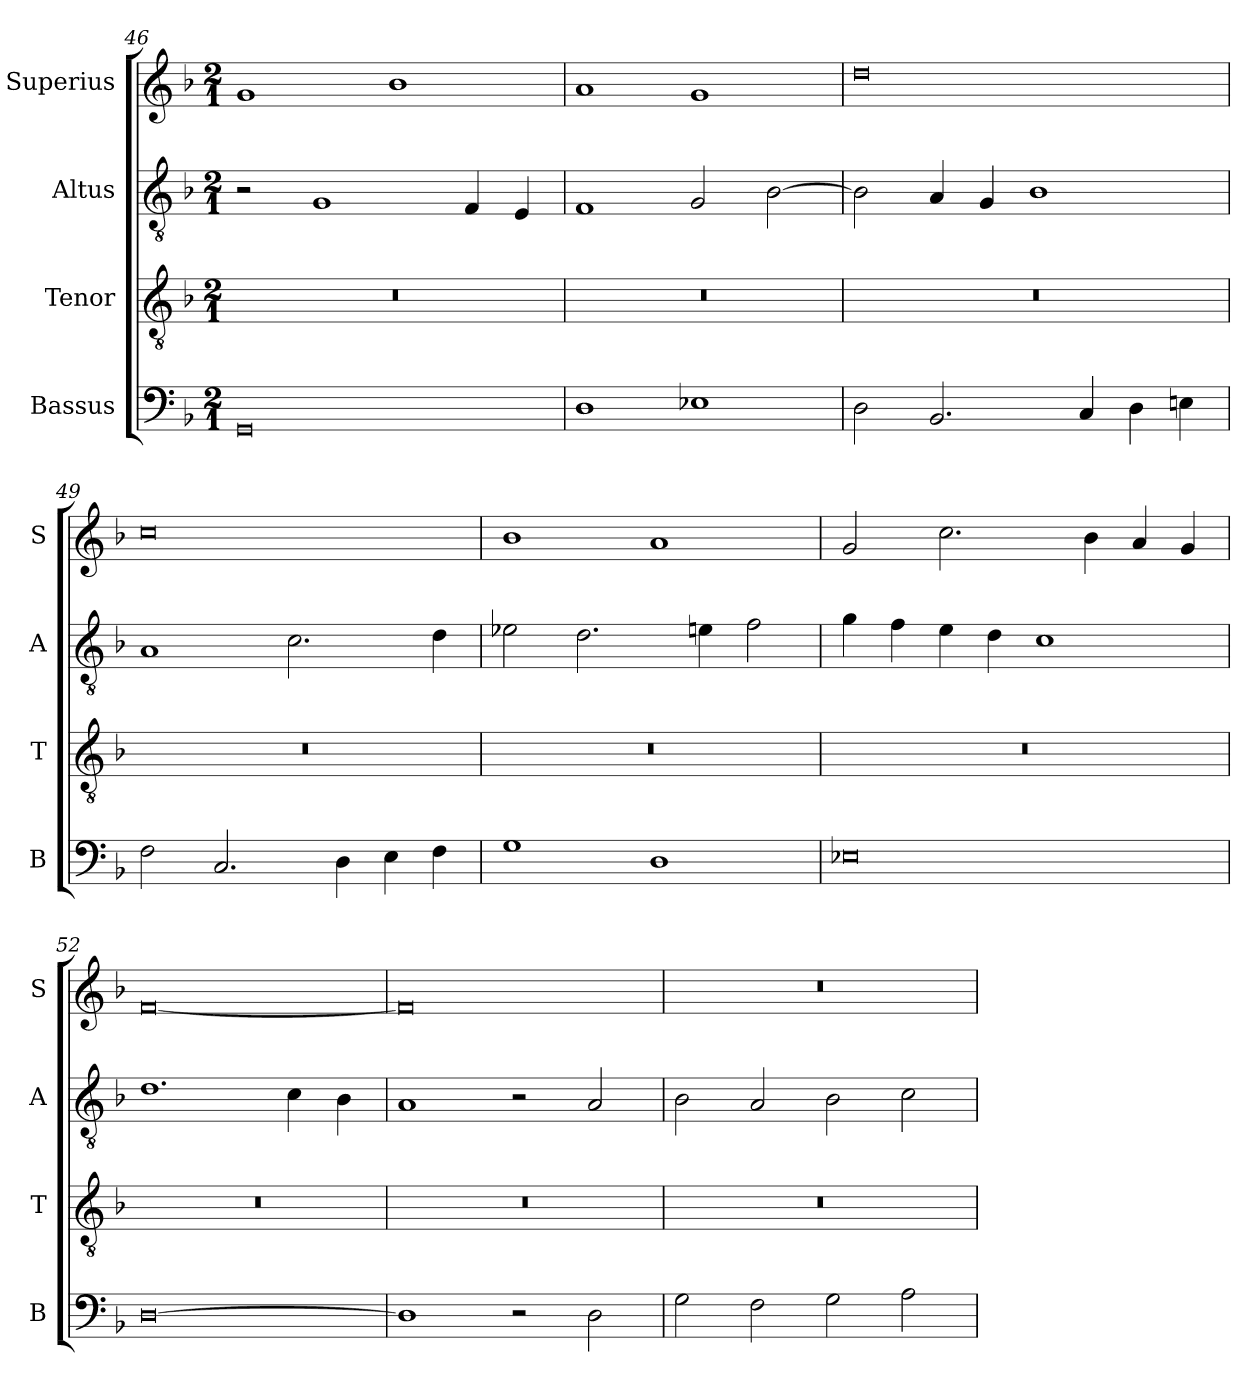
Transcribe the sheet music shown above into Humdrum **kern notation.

**kern	**kern	**kern	**kern
*part4	*part3	*part2	*part1
*staff4	*staff3	*staff2	*staff1
*I"Bassus	*I"Tenor	*I"Altus	*I"Superius
*I'B	*I'T	*I'A	*I'S
*clefF4	*clefGv2	*clefGv2	*clefG2
*k[b-]	*k[b-]	*k[b-]	*k[b-]
*M2/1	*M2/1	*M2/1	*M2/1
=46	=46	=46	=46
0GG	0r	2r	1g
.	.	1G	.
.	.	.	1b-
.	.	4F/	.
.	.	4E/	.
=47	=47	=47	=47
1D	0r	1F	1a
1E-X	.	2G/	1g
.	.	[2B-\	.
=48	=48	=48	=48
2D\	0r	2B-\]	0dd
2.BB-/	.	4A/	.
.	.	4G/	.
.	.	1B-	.
4C/	.	.	.
4D\	.	.	.
4En\	.	.	.
=49	=49	=49	=49
2F\	0r	1A	0cc
2.C/	.	.	.
.	.	2.c\	.
4D\	.	.	.
4E\	.	.	.
4F\	.	4d\	.
=50	=50	=50	=50
1G	0r	2e-X\	1b-
.	.	2.d\	.
1D	.	.	1a
.	.	4en\	.
.	.	2f\	.
=51	=51	=51	=51
0E-X	0r	4g\	2g/
.	.	4f\	.
.	.	4e\	2.cc\
.	.	4d\	.
.	.	1c	.
.	.	.	4b-\
.	.	.	4a/
.	.	.	4g/
=52	=52	=52	=52
[0D	0r	1.d	[0f
.	.	4c\	.
.	.	4B-\	.
=53	=53	=53	=53
1D]	0r	1A	0f]
2r	.	2r	.
2D\	.	2A/	.
=54	=54	=54	=54
2G\	0r	2B-\	0r
2F\	.	2A/	.
2G\	.	2B-\	.
2A\	.	2c\	.
=	=	=	=
*-	*-	*-	*-
